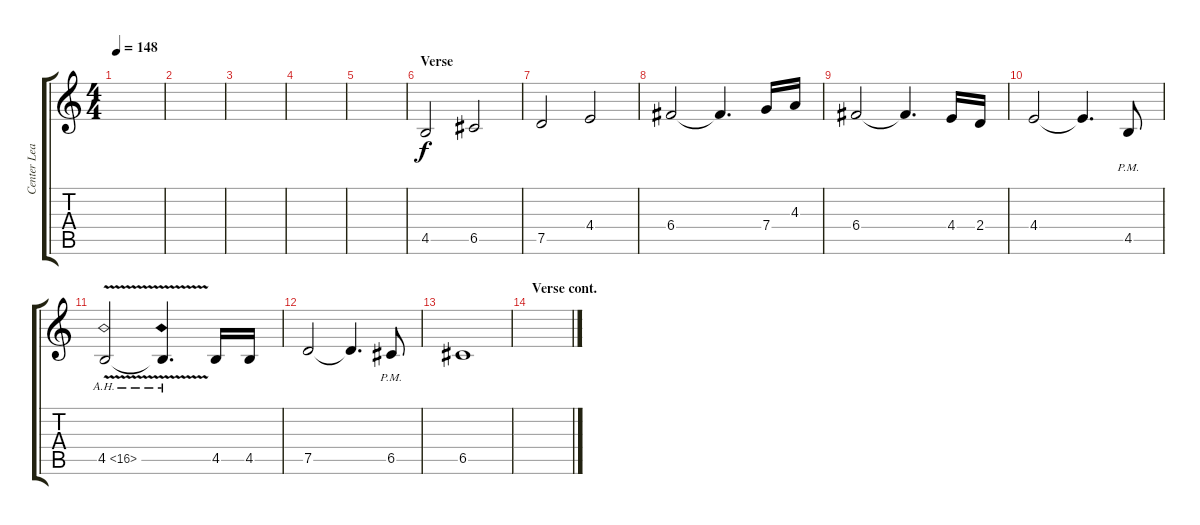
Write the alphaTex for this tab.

\track ("Center Lead 2" "Center Lea") {instrument distortionguitar}
\staff {score tabs}
\tuning (D4 A3 F3 C3 G2 C2) {hide}
\ts (4 4)
\tempo 148
\clef g2
\ks c
|
|
|
|
|
\section ("" "Verse")
4.5.2 6.5.2 |
7.5.2 4.4.2 |
6.4.2 6.4{t}.4{d} 7.4.16 4.3.16 |
6.4.2 6.4{t}.4{d} 4.4.16 2.4.16 |
4.4.2 4.4{t}.4{d} 4.5{pm}.8 |
4.5{ah 12 v}.2 4.5{ah 12 t}.4{d} 4.5.16 4.5.16 |
7.5.2 7.5{t}.4{d} 6.5{pm}.8 |
6.5.1 |
\section ("" "Verse cont.")
